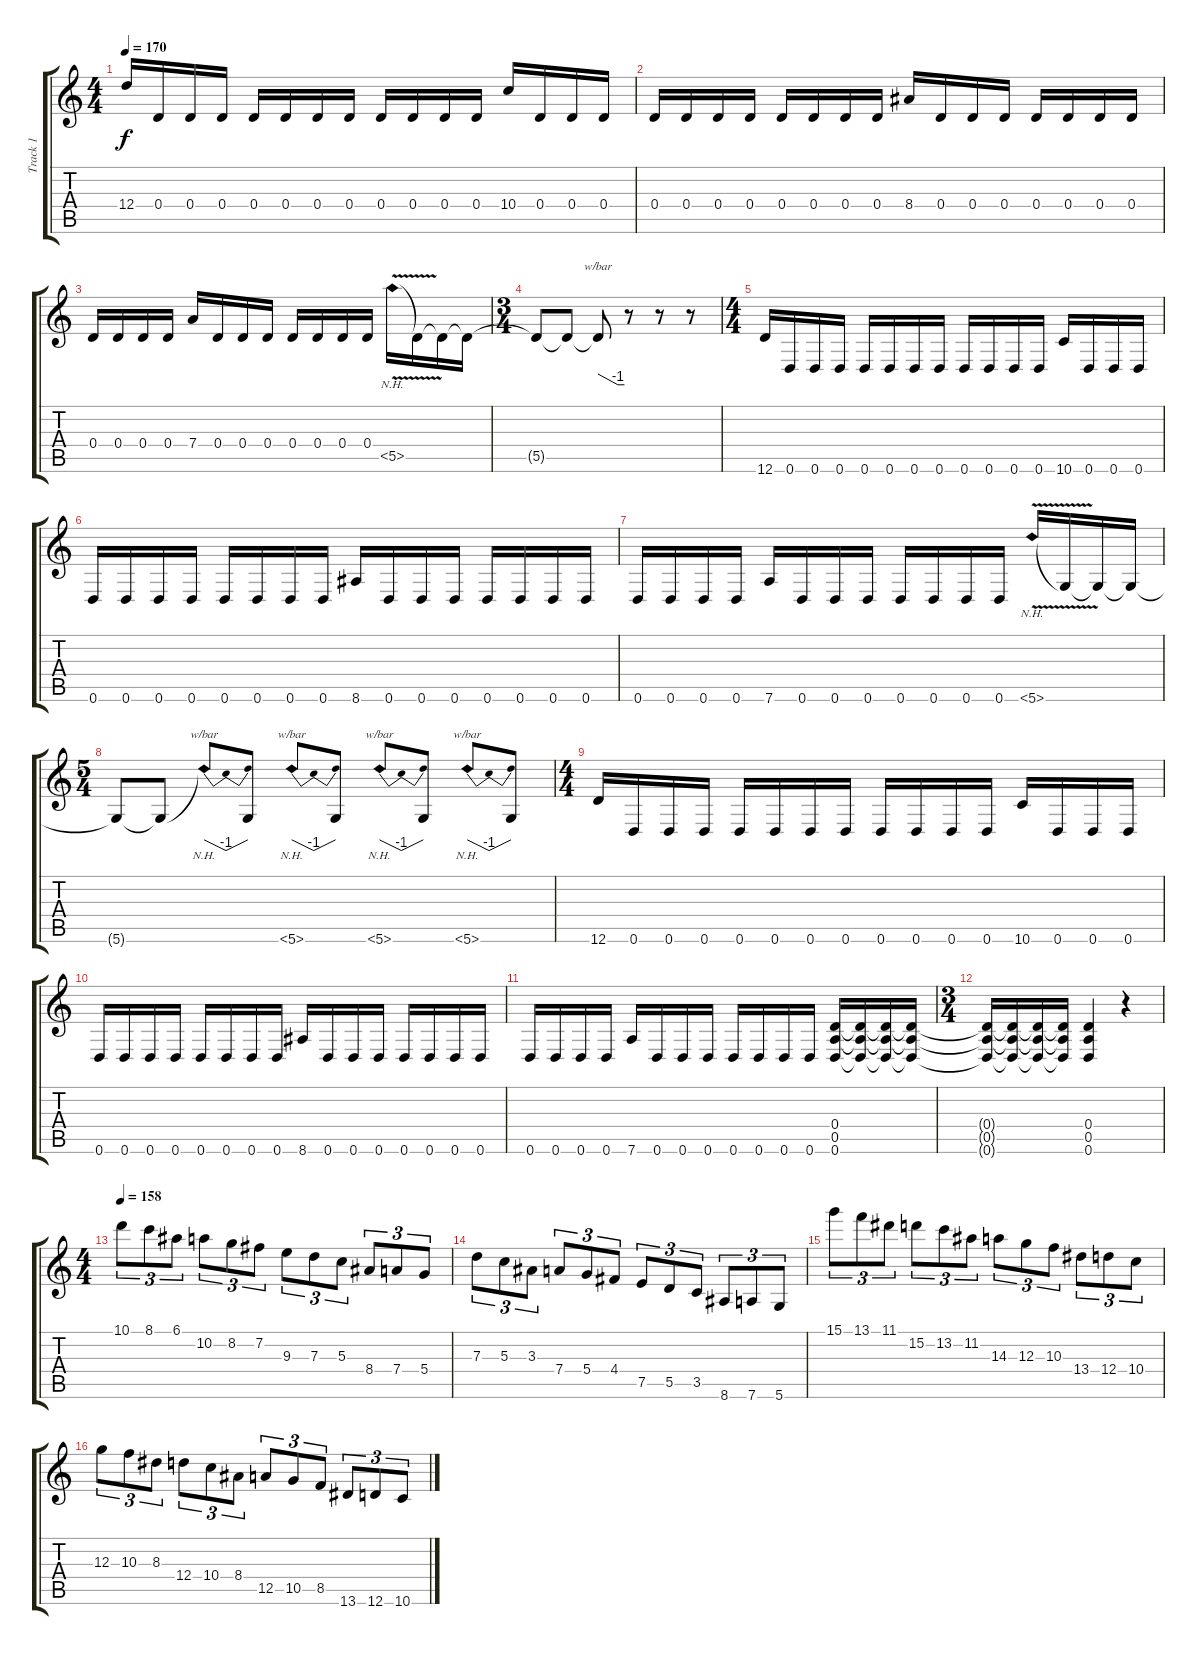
\track ("Track 1" "Track 1") {instrument distortionguitar}
\staff {score tabs}
\tuning (E4 B3 G3 D3 A2 D2) {hide}
\ts (4 4)
\tempo 170
\clef g2
\ks c
12.4.16{dy f} 0.4.16 0.4.16 0.4.16 0.4.16 0.4.16 0.4.16 0.4.16 0.4.16 0.4.16 0.4.16 0.4.16 10.4.16 0.4.16 0.4.16 0.4.16 |
0.4.16 0.4.16 0.4.16 0.4.16 0.4.16 0.4.16 0.4.16 0.4.16 8.4.16 0.4.16 0.4.16 0.4.16 0.4.16 0.4.16 0.4.16 0.4.16 |
0.4.16 0.4.16 0.4.16 0.4.16 7.4.16 0.4.16 0.4.16 0.4.16 0.4.16 0.4.16 0.4.16 0.4.16 5.5{nh v}.16 5.5{t}.16 5.5{t}.16 5.5{t}.16 |
\ts (3 4)
5.5{t}.8 5.5{t}.8 5.5{t}.8{tbe (custom default 0 0 45 -4 60 -4)} r.8 r.8 r.8 |
\ts (4 4)
12.6.16 0.6.16 0.6.16 0.6.16 0.6.16 0.6.16 0.6.16 0.6.16 0.6.16 0.6.16 0.6.16 0.6.16 10.6.16 0.6.16 0.6.16 0.6.16 |
0.6.16 0.6.16 0.6.16 0.6.16 0.6.16 0.6.16 0.6.16 0.6.16 8.6.16 0.6.16 0.6.16 0.6.16 0.6.16 0.6.16 0.6.16 0.6.16 |
0.6.16 0.6.16 0.6.16 0.6.16 7.6.16 0.6.16 0.6.16 0.6.16 0.6.16 0.6.16 0.6.16 0.6.16 5.6{nh v}.16 5.6{t}.16 5.6{t}.16 5.6{t}.16 |
\ts (5 4)
5.6{t}.8 5.6{t}.8 5.6{nh t}.8{tbe (dip default 0 0 30 -4 60 0)} 5.6{t}.8 5.6{nh}.8{tbe (dip default 0 0 30 -4 60 0)} 5.6{t}.8 5.6{nh}.8{tbe (dip default 0 0 30 -4 60 0)} 5.6{t}.8 5.6{nh}.8{tbe (dip default 0 0 30 -4 60 0)} 5.6{t}.8 |
\ts (4 4)
12.6.16 0.6.16 0.6.16 0.6.16 0.6.16 0.6.16 0.6.16 0.6.16 0.6.16 0.6.16 0.6.16 0.6.16 10.6.16 0.6.16 0.6.16 0.6.16 |
0.6.16 0.6.16 0.6.16 0.6.16 0.6.16 0.6.16 0.6.16 0.6.16 8.6.16 0.6.16 0.6.16 0.6.16 0.6.16 0.6.16 0.6.16 0.6.16 |
0.6.16 0.6.16 0.6.16 0.6.16 7.6.16 0.6.16 0.6.16 0.6.16 0.6.16 0.6.16 0.6.16 0.6.16 (0.4 0.5 0.6).16 (0.4{t} 0.5{t} 0.6{t}).16 (0.4{t} 0.5{t} 0.6{t}).16 (0.4{t} 0.5{t} 0.6{t}).16 |
\ts (3 4)
(0.4{t} 0.5{t} 0.6{t}).16 (0.4{t} 0.5{t} 0.6{t}).16 (0.4{t} 0.5{t} 0.6{t}).16 (0.4{t} 0.5{t} 0.6{t}).16 (0.4 0.5 0.6).4 r.4 |
\ts (4 4)
\tempo 158
10.1.8{tu (3 2)} 8.1.8{tu (3 2)} 6.1.8{tu (3 2)} 10.2.8{tu (3 2)} 8.2.8{tu (3 2)} 7.2.8{tu (3 2)} 9.3.8{tu (3 2)} 7.3.8{tu (3 2)} 5.3.8{tu (3 2)} 8.4.8{tu (3 2)} 7.4.8{tu (3 2)} 5.4.8{tu (3 2)} |
7.3.8{tu (3 2)} 5.3.8{tu (3 2)} 3.3.8{tu (3 2)} 7.4.8{tu (3 2)} 5.4.8{tu (3 2)} 4.4.8{tu (3 2)} 7.5.8{tu (3 2)} 5.5.8{tu (3 2)} 3.5.8{tu (3 2)} 8.6.8{tu (3 2)} 7.6.8{tu (3 2)} 5.6.8{tu (3 2)} |
15.1.8{tu (3 2)} 13.1.8{tu (3 2)} 11.1.8{tu (3 2)} 15.2.8{tu (3 2)} 13.2.8{tu (3 2)} 11.2.8{tu (3 2)} 14.3.8{tu (3 2)} 12.3.8{tu (3 2)} 10.3.8{tu (3 2)} 13.4.8{tu (3 2)} 12.4.8{tu (3 2)} 10.4.8{tu (3 2)} |
12.3.8{tu (3 2)} 10.3.8{tu (3 2)} 8.3.8{tu (3 2)} 12.4.8{tu (3 2)} 10.4.8{tu (3 2)} 8.4.8{tu (3 2)} 12.5.8{tu (3 2)} 10.5.8{tu (3 2)} 8.5.8{tu (3 2)} 13.6.8{tu (3 2)} 12.6.8{tu (3 2)} 10.6.8{tu (3 2)}
